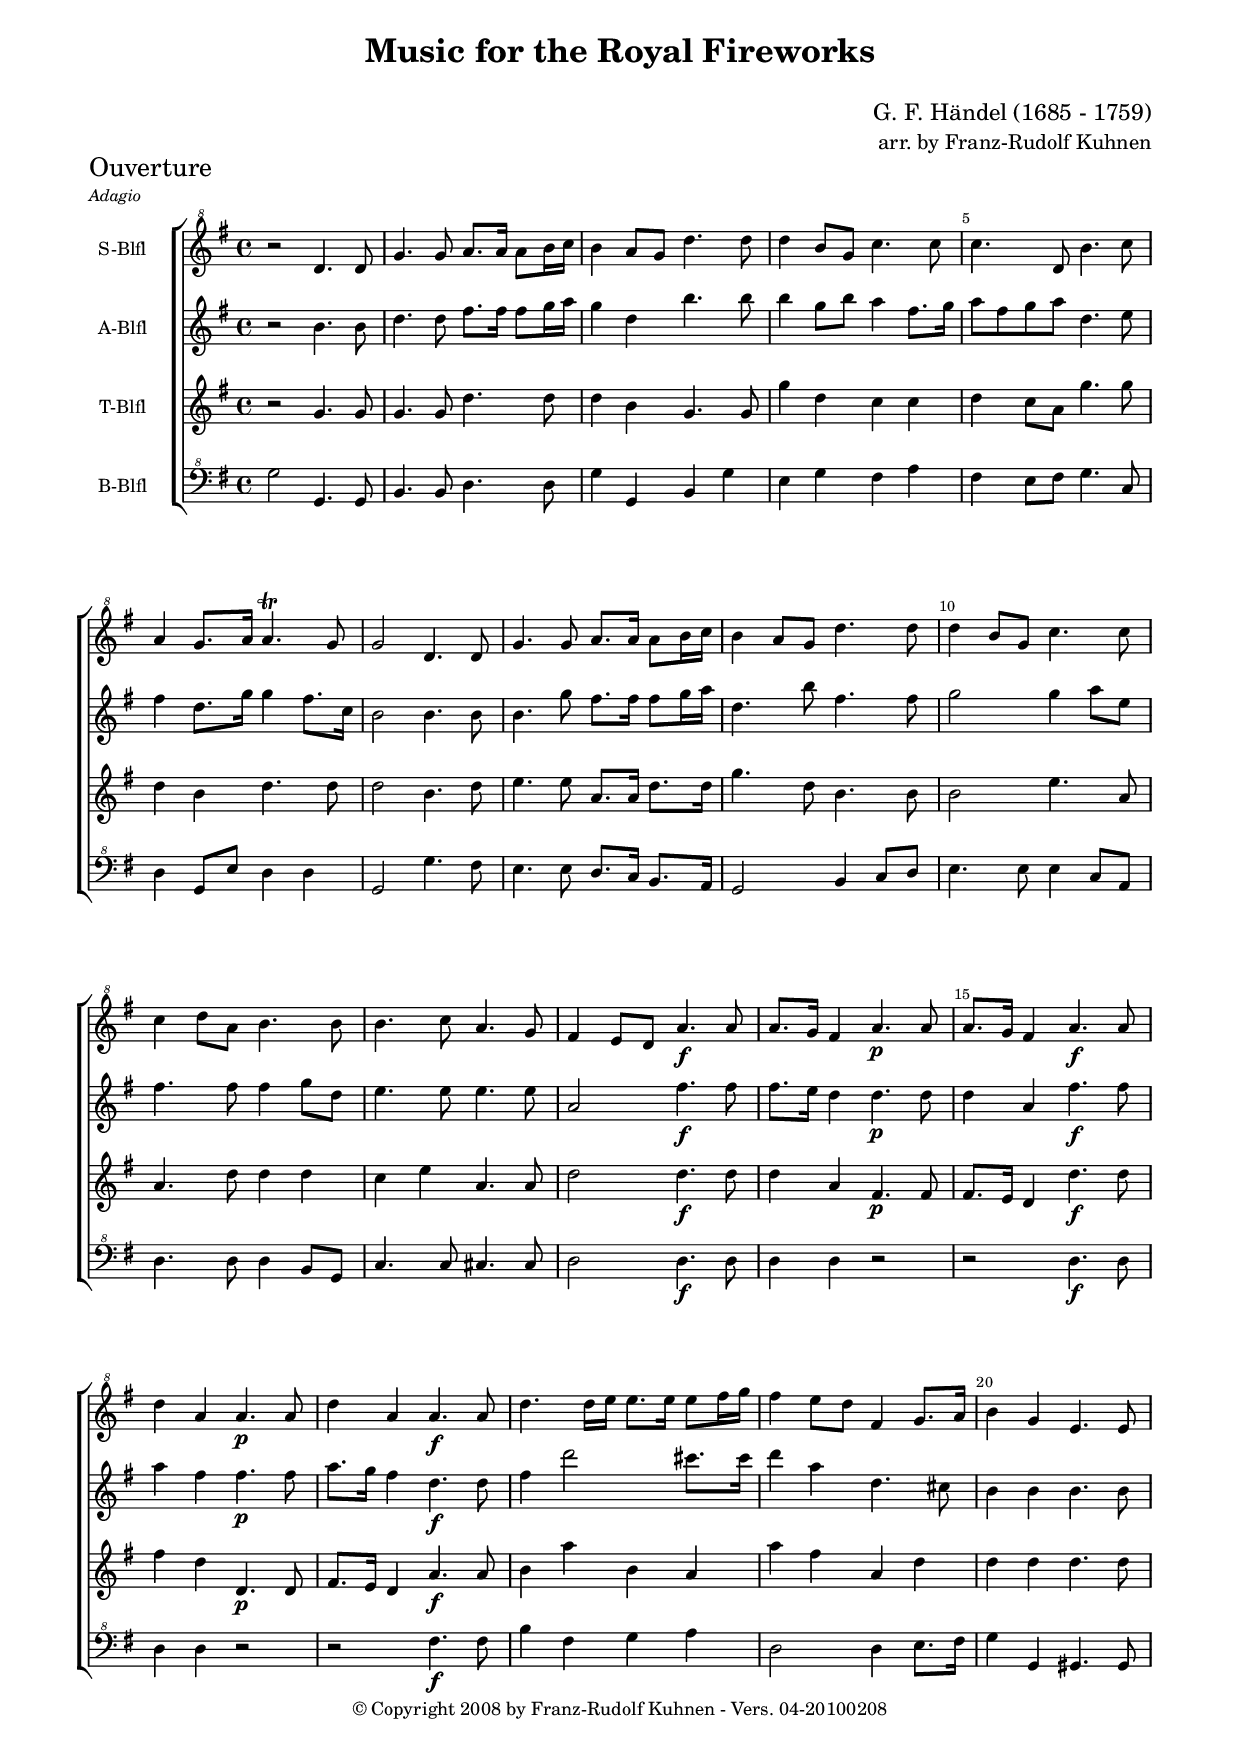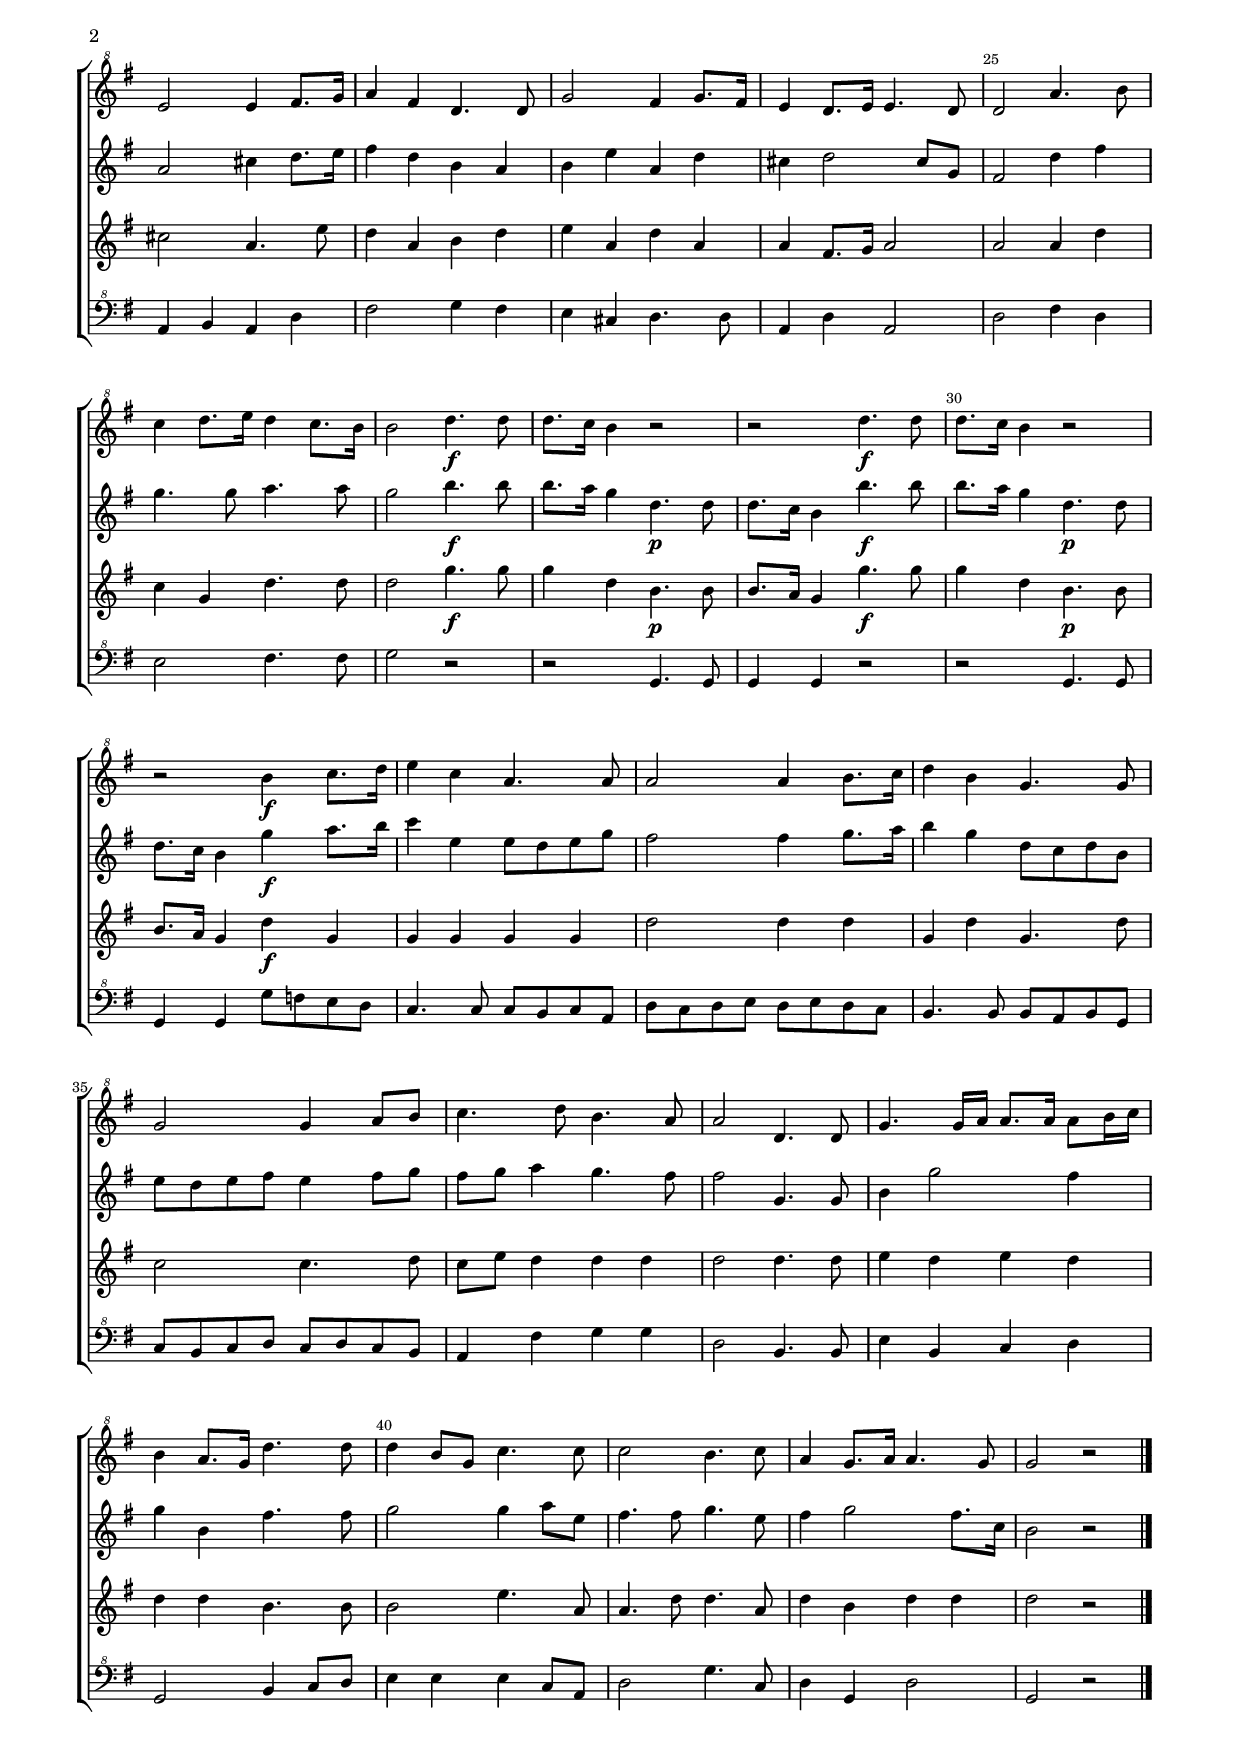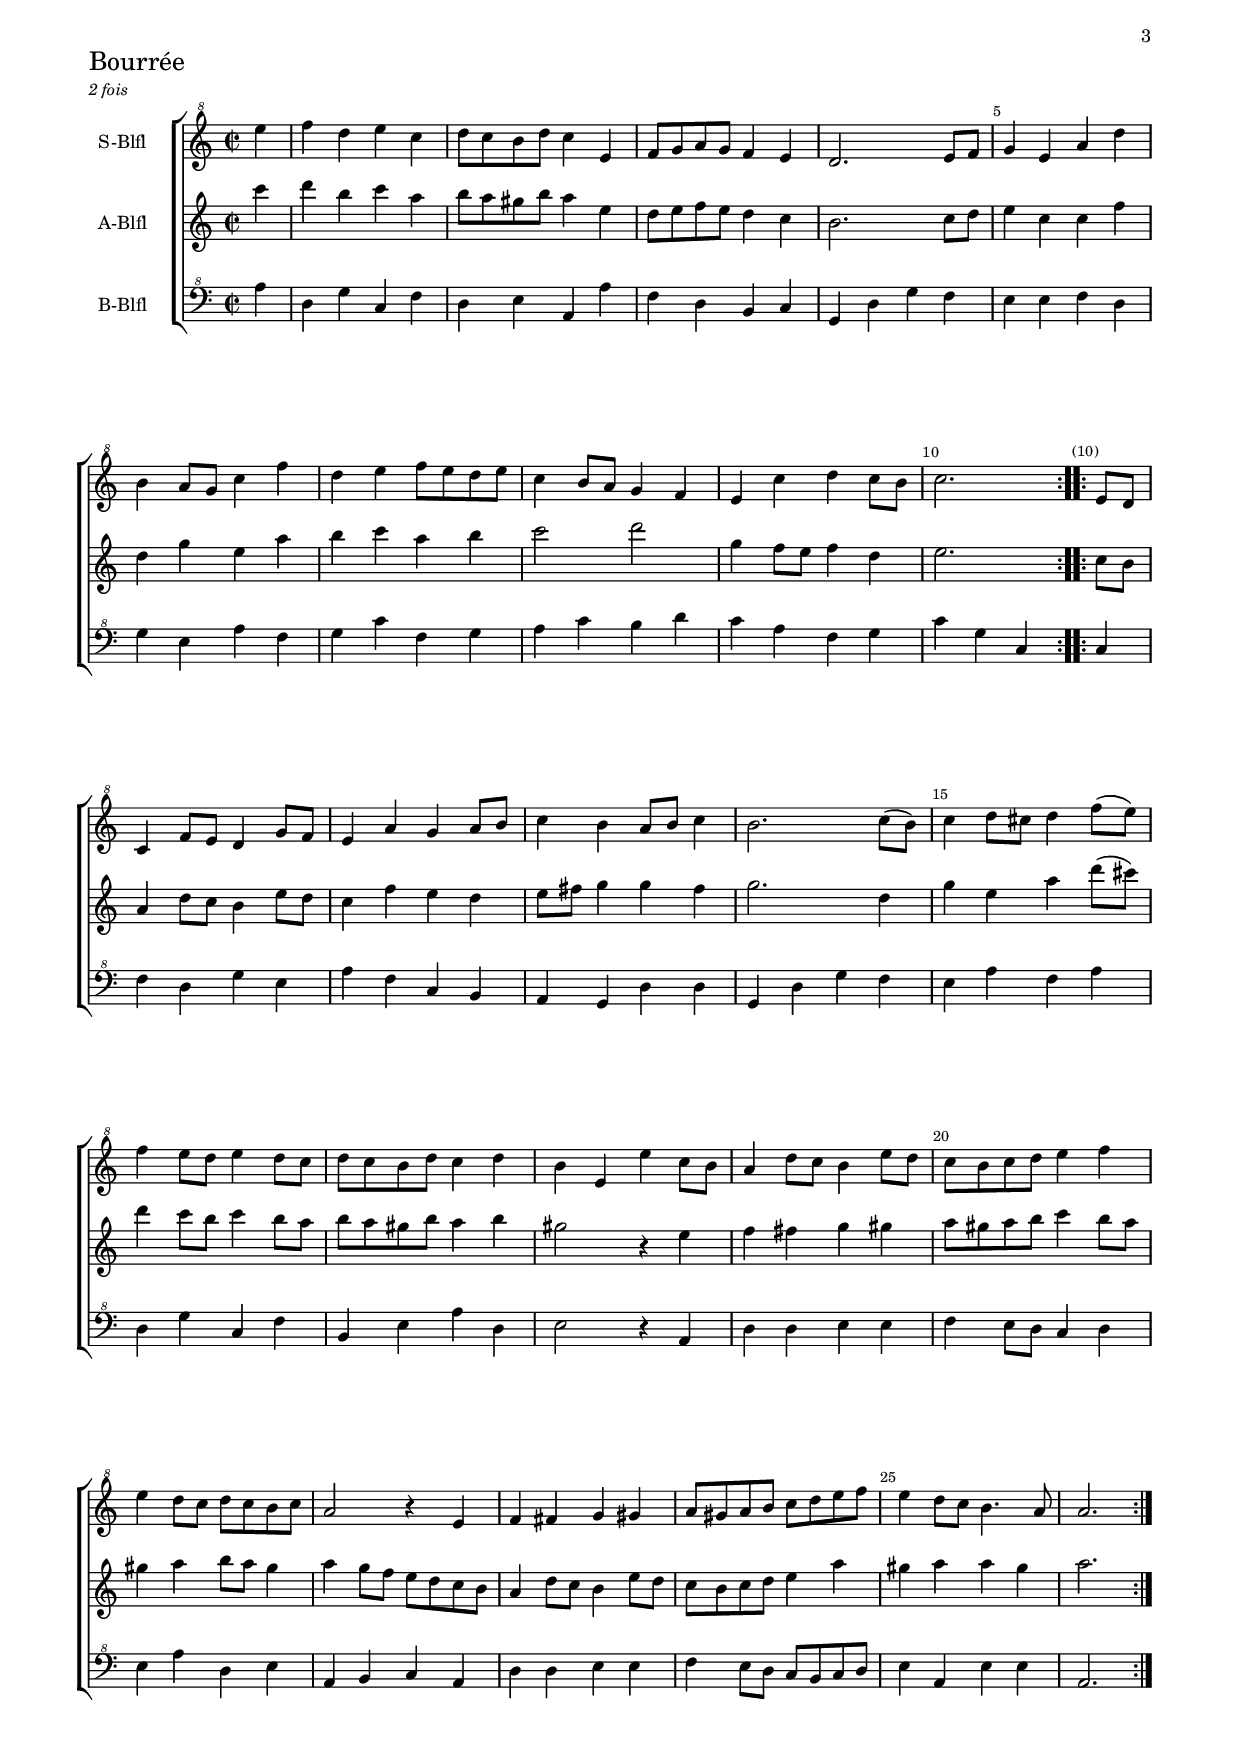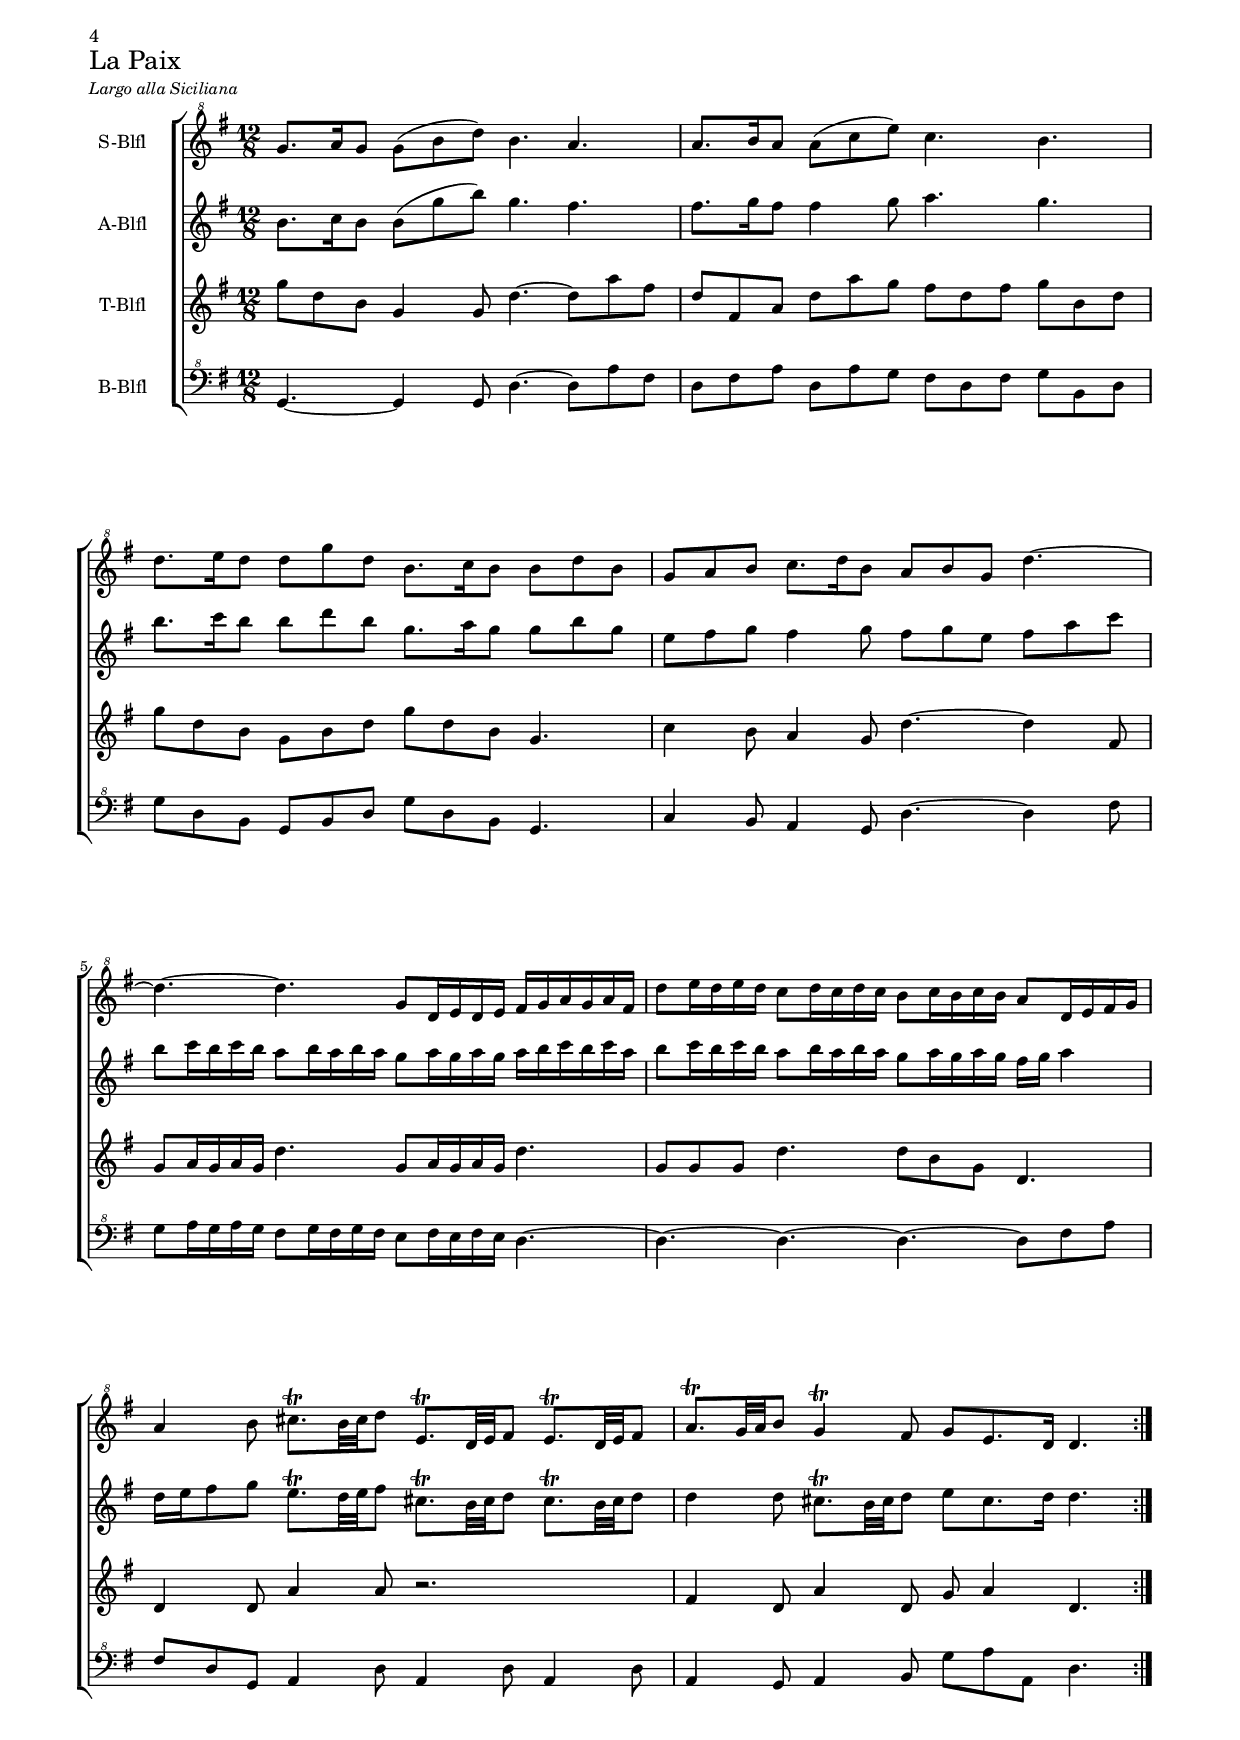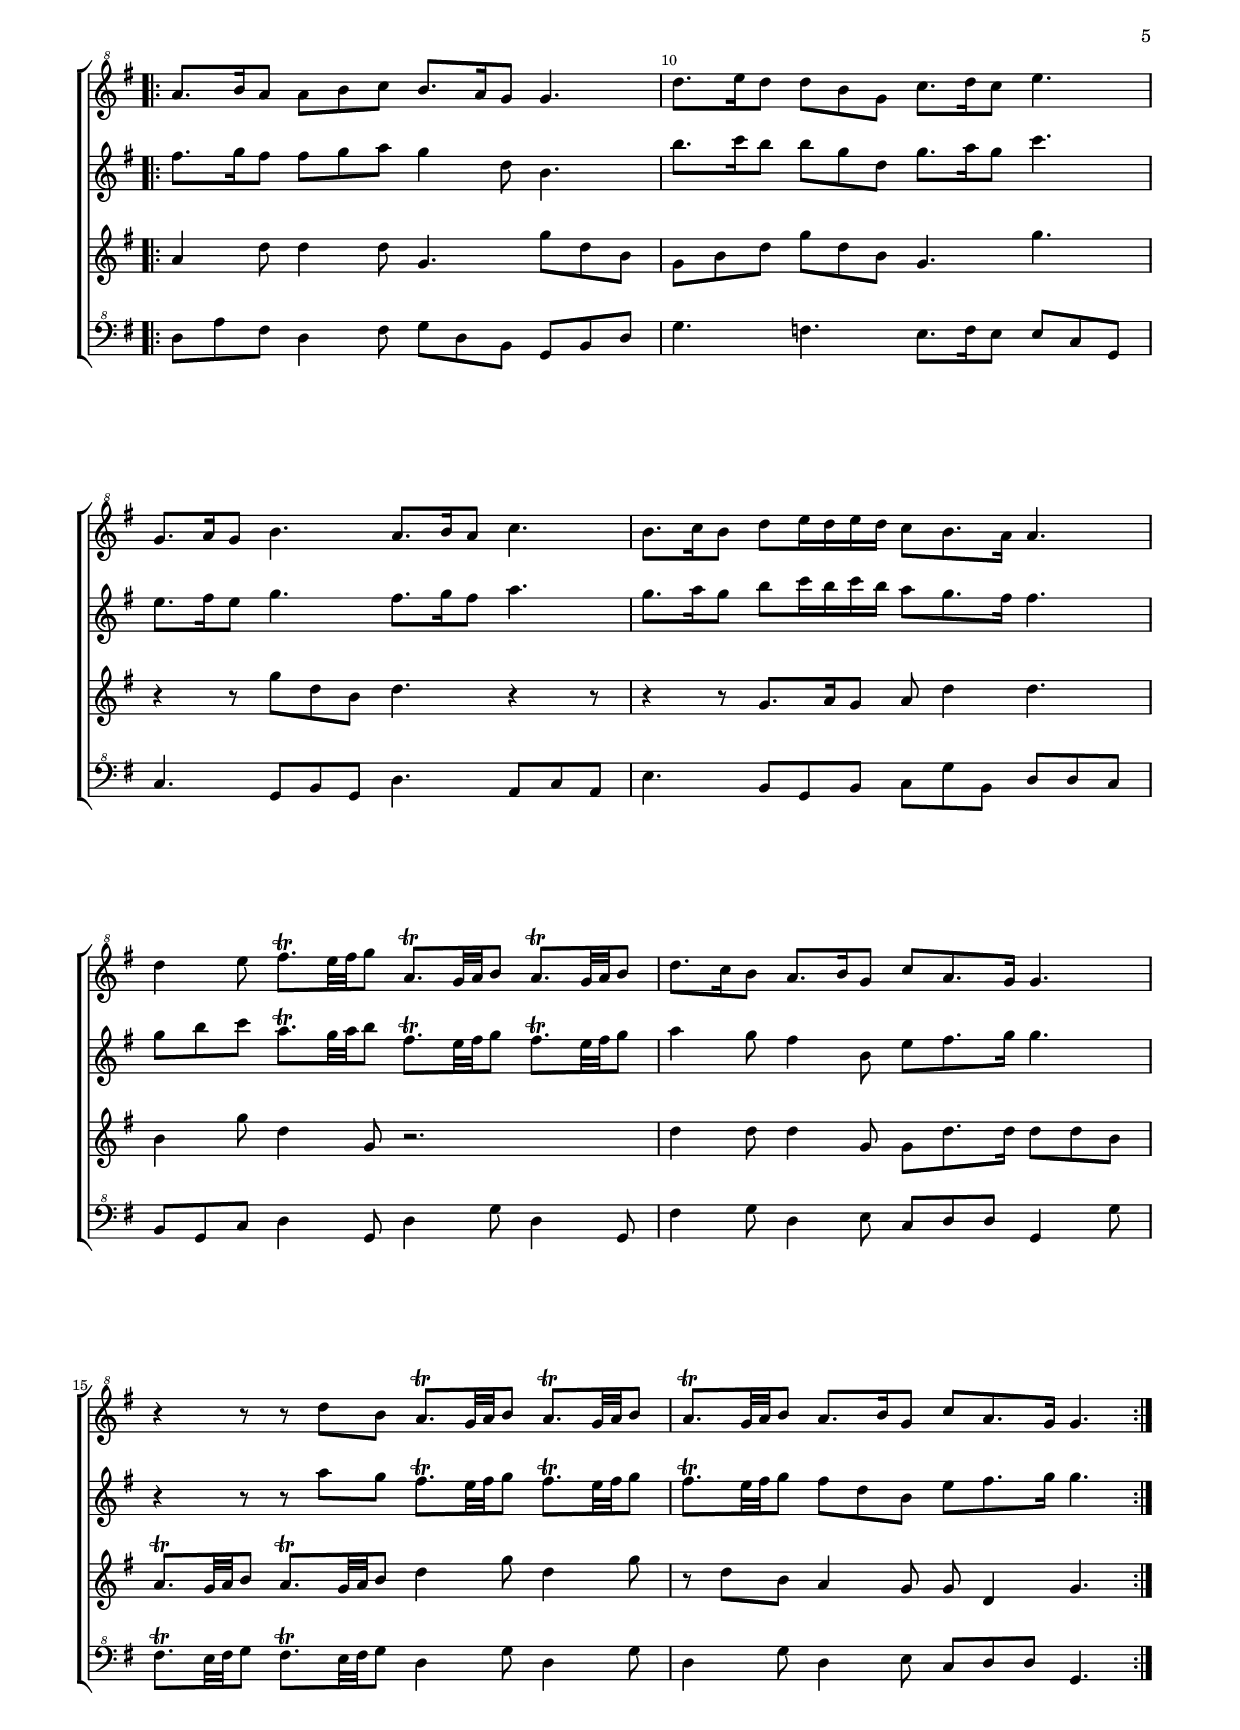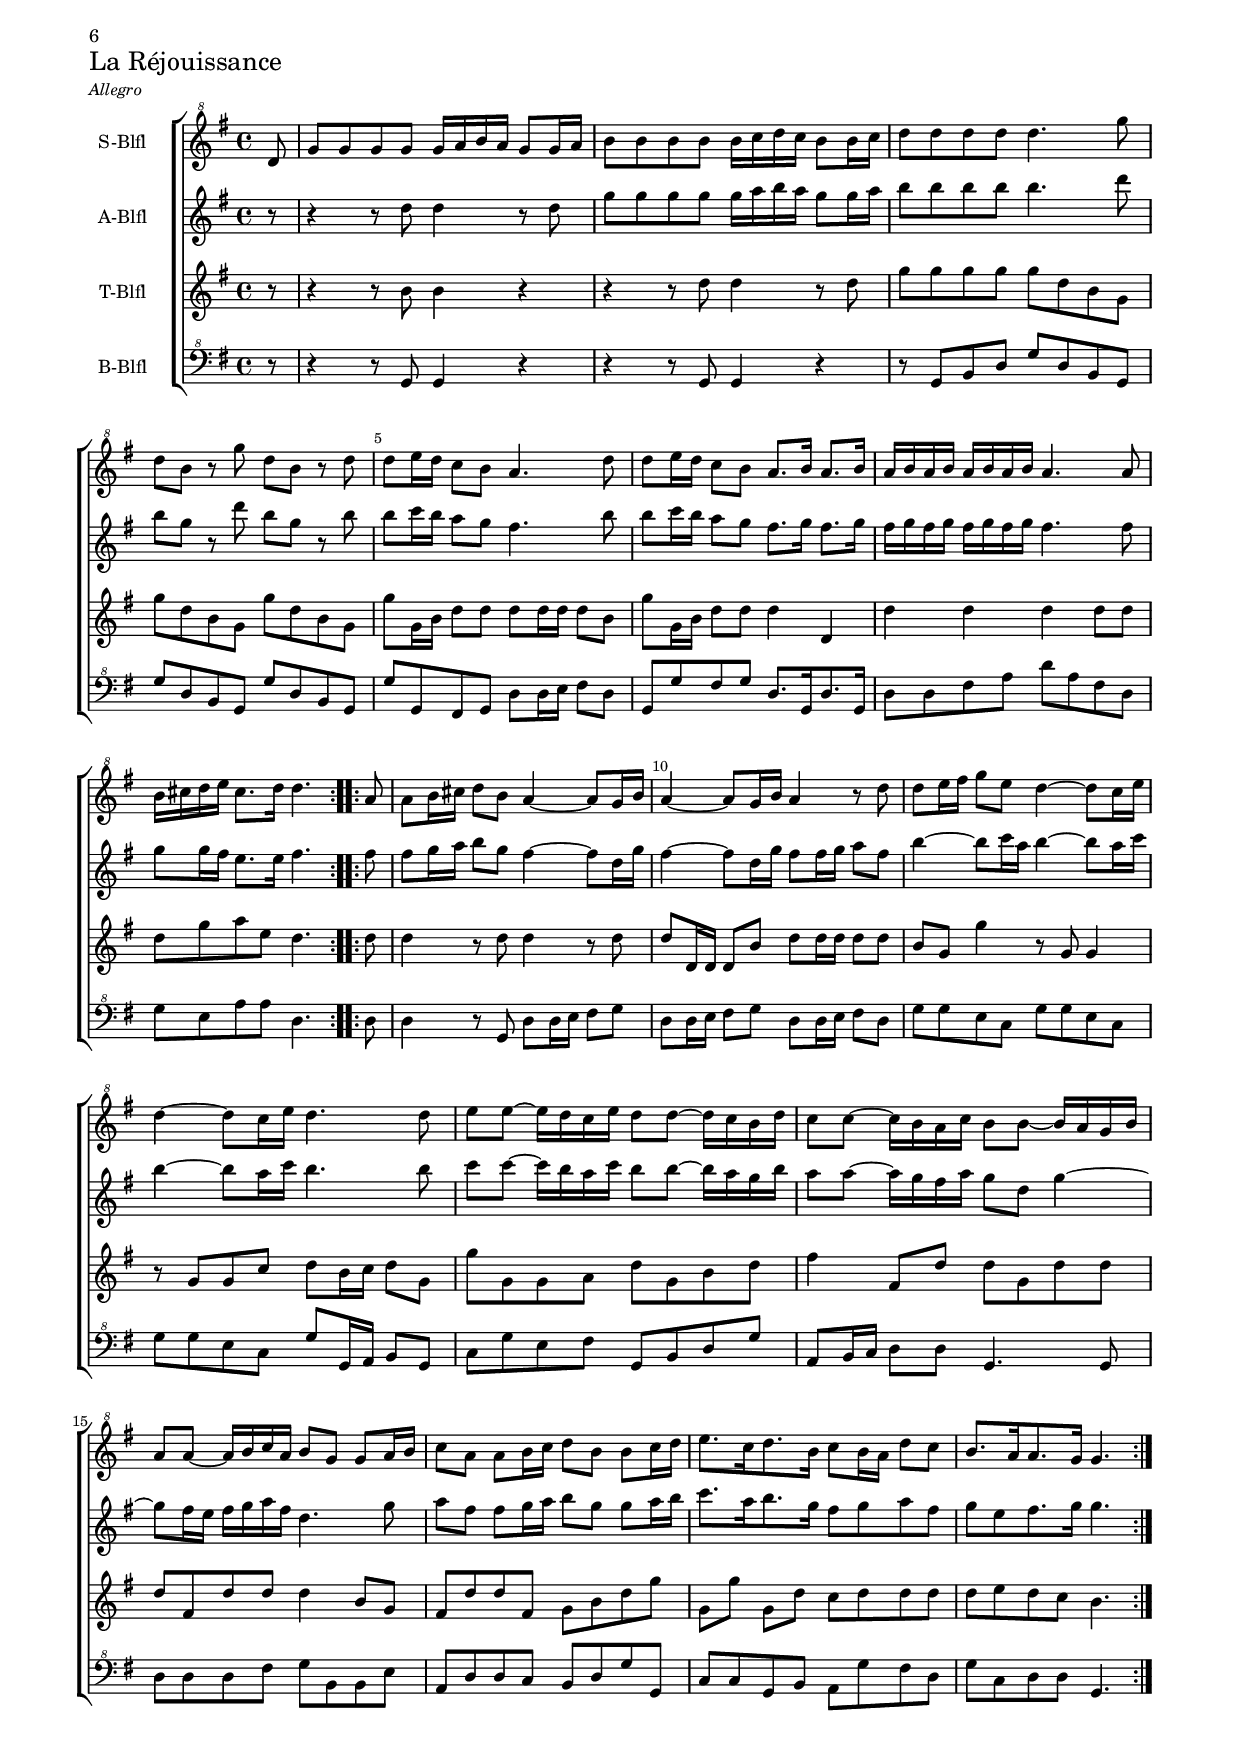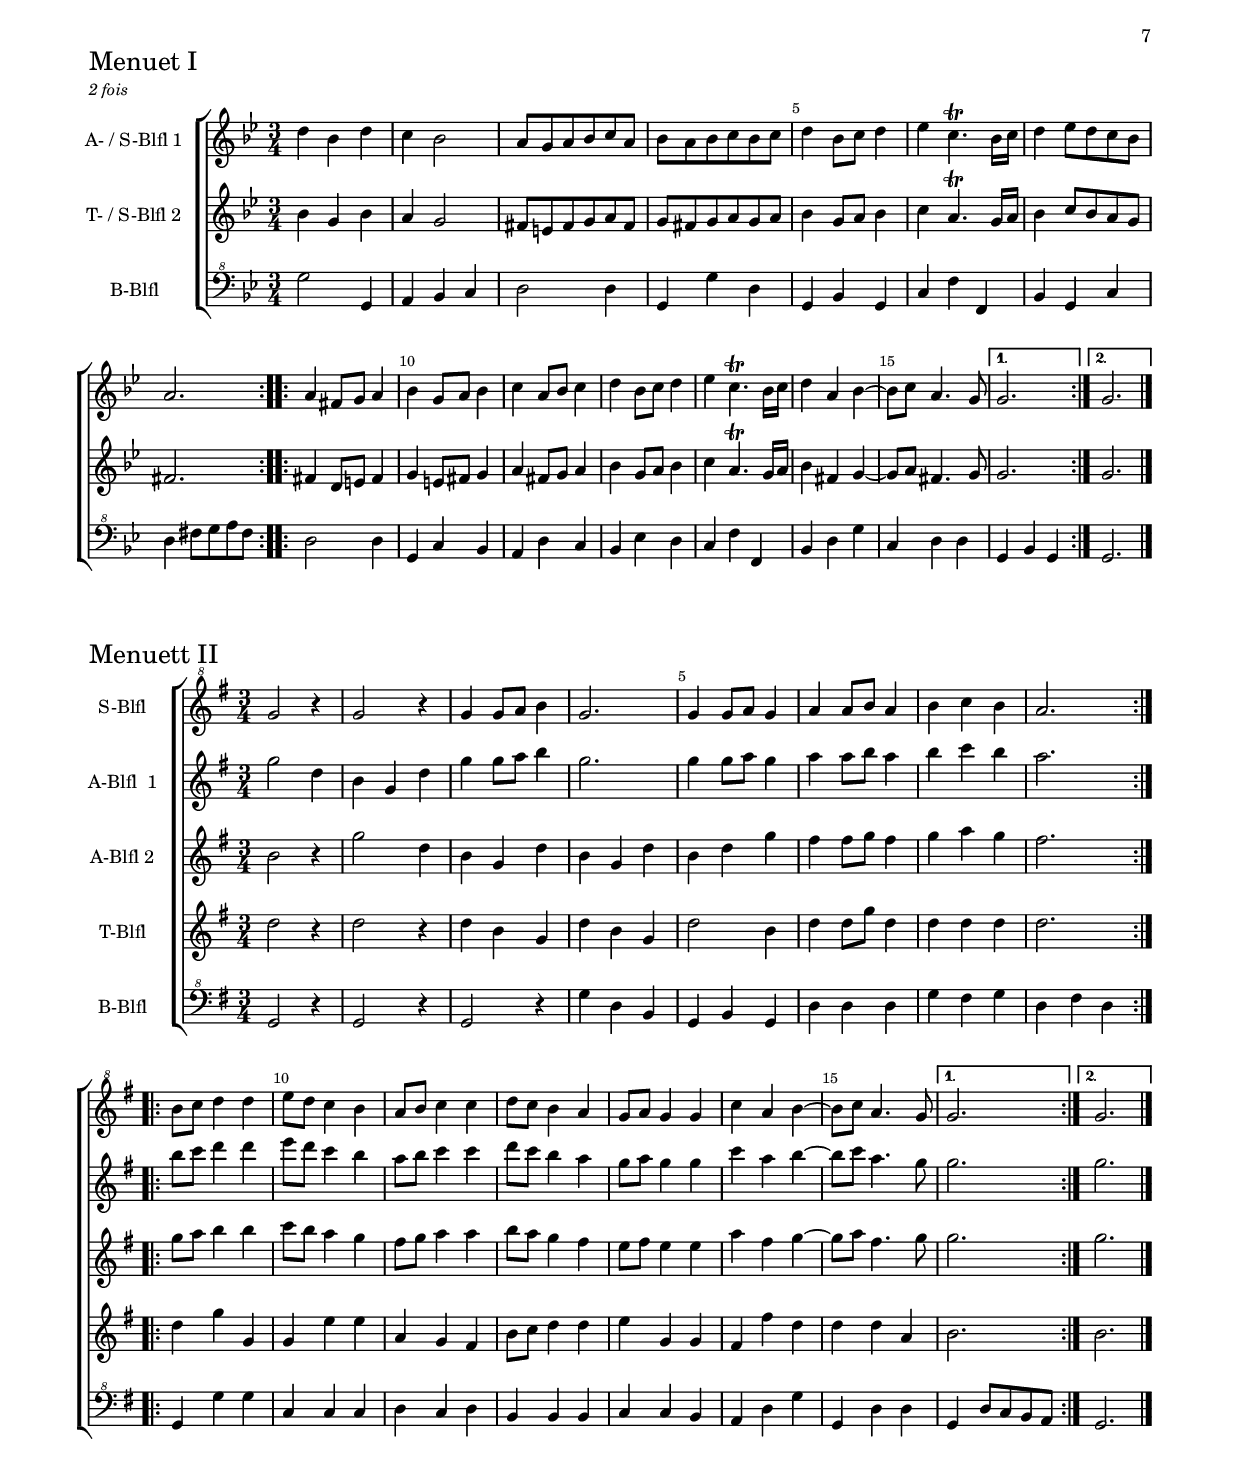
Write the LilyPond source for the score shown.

\version "2.12.3"
#(set-default-paper-size "a4")
#(ly:set-option 'point-and-click #f)

\include "deutsch.ly"
\paper {
  myStaffSize = #20

  #(define fonts
    (make-pango-font-tree "Times New Roman"
                          "Helvetica"
                          "Luxi Mono"
                           (/ myStaffSize 20)))
  line-width = 18\cm
}
#(set-global-staff-size 16)


\header  { 
  title =  \markup  
   {  
     \override #'(font-size . 5) "Music for the Royal Fireworks"}
  subtitle = \markup  \center-column \with-color #white { "A" }
  composer =  \markup  \center-column 
  {   
    \override #'(font-size . 2)
    "G. F. Händel (1685 - 1759)" }
    arranger = \markup  \center-column 
  {   
      \override #'(font-size . 1)
      "arr. by Franz-Rudolf Kuhnen"}
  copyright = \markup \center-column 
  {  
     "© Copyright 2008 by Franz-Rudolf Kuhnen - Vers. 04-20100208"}
}

\score {
   \transpose d g,
  

\new ChoirStaff
\relative c' << 
  \override Score.BarNumber  
    #'break-visibility = #end-of-line-invisible
    \set Score.barNumberVisibility = 
    #(every-nth-bar-number-visible 5)


   \new Staff \with {
     midiInstrument = "recorder"
   } {
     \set Staff.instrumentName = \markup { "S-Blfl" }
 \clef "G^8"
 \key d \major
 \time 4/4
 
 r2 a''4. a8 |
 d4. d8 e8. e16 e8 fis16 g |
 fis4 e8 d a'4. a8 |
 a4 fis8 d g4. g8 |
 
 %  5
 g4. a,8 fis'4. g8 |
 e4 d8. e16 e4.\trill d8 |
 d2 a4. a8 |
 d4. d8 e8. e16 e8 fis16 g |
 fis4 e8 d a'4. a8|
 
 %  10
 a4 fis8 d g4. g8 |
 g4 a8 e fis4. fis8 |
 fis4. g8 e4. d8 |
 cis4 h8 a e'4.\f e8 |
 e8. d16 cis4 e4.\p e8 |
 
 %  15
 e8. d16 cis4 e4. \f  e8 |
 a4 e e4.\p e8 |
 a4 e e4.\f e8 |
 a4. a16 h h8. h16 h8 cis16 d |
 cis4 h8 a cis,4 d8. e16 |
 
 %  20
 fis4 d h4. h8 |
 h2 h4 cis8. d16 |
 e4 cis a4. a8 |
 d2 cis4 d8. cis16 |
 h4 a8. h16 h4. a8 |
 
 %  25
 a2 e'4. fis8 |
 g4 a8. h16 a4 g8. fis16 |
 fis2 a4.\f a8 |
 a8. g16 fis4 r2 |
 r2 a4.\f a8 |
 
 %  30
 a8. g16 fis4 r2 |
 r2 fis4\f g8. a16 |
 h4 g e4. e8 |
 e2 e4 fis8. g16 |
 a4 fis d4. d8 |
 
 %  35
 d2 d4 e8 fis |
 g4. a8 fis4. e8 |
 e2 a,4. a8 |
 d4. d16 e e8. e16 e8 fis16 g |
 fis4 e8. d16 a'4. a8 |
 
 %  40
 a4 fis8 d g4. g8 |
 g2 fis4. g8 |
 e4 d8. e16 e4. d8 |
 d2 r2 | \bar "|."  \pageBreak
 }


\new Staff \with {
  midiInstrument = "recorder"
}  {
  \set Staff.instrumentName = \markup { "A-Blfl"  }
\time 4/4
\key d \major
\clef "G"

r2 fis,4. fis8 |
a4. a8  cis8. cis16 cis8 d16 e |
d4 a fis'4. fis8 |
fis4 d8 fis e4 cis8. d16 |

% 5
e8 cis d e a,4. h8 |
cis4 a8. d16 d4 cis8. g16|
fis2 fis4. fis8 |
fis4. d'8 cis8. cis16 cis8 d16 e |
a,4. fis'8 cis4. cis8|

% 10
d2 d4 e8 h |
cis4. cis8 cis4 d8 a |
h4. h8 h4. h8 |
e,2 cis'4.\f cis8 |
cis8. h16 a4 a4.\p a8 |

% 15
a4 e cis'4.\f cis8 |
e4 cis cis4. \p cis8 |
e8. d16 cis4 a4.\f a8 |
cis4 a'2 gis8. gis16 |
a4 e a,4. gis8 |

% 20
fis4 fis fis4. fis8 |
e2 gis4 a8. h16 |
cis4 a fis e |
fis h e, a |
gis a2 gis8 d |

% 25
cis2 a'4 cis |
d4. d8 e4. e8 |
d2 fis4.\f fis8 |
fis8. e16 d4 a4. \p a8 |
a8. g16 fis4 fis'4.\f fis8 |

% 30
fis8. e16 d4 a4. \p a8 |
a8. g16 fis4 d'\f e8. fis16 |
g4 h, h8 a h d |
cis2 cis4 d8. e16 |
fis4 d a8 g a fis  |

% 35
h a h cis h4 cis8 d |
cis d e4 d4. cis8 |
cis2 d,4. d8 |
fis4 d'2 cis4 |
d fis, cis'4. cis8 |

% 40
d2 d4 e8 h |
cis4. cis8 d4. h8 |
cis4 d2 cis8. g16 |
fis2 r2 | \bar "|."
}


\new Staff \with {
  midiInstrument = "recorder"
}  {
  \set Staff.instrumentName = 
  \markup {"T-Blfl" }
\time 4/4
\key d \major
\clef "G"

r2 d4. d8 |
d4. d8 a'4. a8 |
a4 fis d4. d8 |
d'4 a g g |

% 5
a g8 e d'4. d8 |
a4 fis a4. a8 |
a2 fis4. a8 |
h4. h8 e,8. e16 a8. a16 |
d4. a8 fis4. fis8 |

% 10
fis2 h4. e,8 |
e4. a8 a4 a |
g h e,4. e8 |
a2 a4.\f a8 |
a4 e cis4.\p cis8 |

% 15
cis8. h16 a4 a'4.\f a8 |
cis4 a a,4. \p a8 |
cis8. h16 a4 e'4.\f e8 |
fis4 e' fis, e |
e' cis e, a |
 
%  20
a a a4. a8 |
gis2 e4. h'8 |
a4 e fis a |
h e, a e |
e cis8. d16 e2 |

% 25
e2 e4 a |
g d a'4. a8 |
a2 d4.\f d8 |
d4 a fis4. \p fis8 |
fis8. e16 d4 d'4.\f d8 |

% 30
d4 a fis4. \p fis8 |
fis8. e16 d4 a'\f d, |
d d d d |
a'2 a4 a |
d, a' d,4. a'8 |

% 35
g2 g4. a8 |
g8 h a4 a a |
a2 a4. a8 |
h4 a h a |
a a fis4. fis8 |

% 40
fis2 h4. e,8 |
e4. a8 a4. e8 |
a4 fis a a |
a2 r2 | \bar "|."
}

\new Staff \with {
  midiInstrument = "recorder"
}  {
  \set Staff.instrumentName = 
  \markup { "B-Blfl" }
 \clef "bass^8"
\key d \major
\time 4/4

d,2 d,4. d8 |
fis4. fis8 a4. a8 |
d4 d, fis d'  |
h4 d cis e |

% 5
cis4  h8 cis d4. g,8 |
a4 d,8 h' a4 a |
d,2 d'4. cis8 |
h4. h8 a8. g16 fis8. e16 |
d2 fis4 g8 a |

% 10
h4. h8 h4 g8 e |
a4. a8 a4 fis8 d |
g4. g8 gis4. gis8 |
a2 a4.\f a8 |
a4 a r2 |

% 15
r2 a4.\f a8 |
a4 a r2 |
r2 cis4.\f cis8 |
fis4 cis d e |
a,2 a4 h8. cis16 |

% 20
d4 d, dis4. dis8 |
e4 fis e a |
cis2 d4 cis |
h gis a4. a8 |
e4 a e2 |

% 25
a2 cis4 a |
h2 cis4. cis8 |
d2 r2 |
r2 d,4. d8 |
d4 d r2 |

% 30
r2 d4. d8 |
d4 d d'8 c h a |
g4. g8 g fis g e |
a g a h a h a g |
fis4. fis8 fis e fis d |

% 35
g fis g a g a g fis |
e4 cis' d d |
a2 fis4. fis8 |
h4 fis g a |
d,2 fis4 g8 a |

% 40
h4 h h g8 e |
a2 d4. g,8 |
a4 d, a'2 |
d,2 r2 | \bar "|."

}
>>
\layout {
  indent = 1.6\cm
}

\midi {
  \context {
       \Score
       tempoWholesPerMinute = 
       #(ly:make-moment 72 4)
       }
}


\header
{ piece=   \markup \column { 
   
  \override #'(font-size . 3) "Ouverture" 
  \small \italic "Adagio"}}
  
}



\score {
  \transpose d a,
  

 \new ChoirStaff
 \relative c''' << 
  \override Score.BarNumber  
   #'break-visibility = #end-of-line-invisible
  \set Score.barNumberVisibility = 
    #(every-nth-bar-number-visible 5)


  \new Staff \with {
    midiInstrument = "recorder"
  } {
    \set Staff.instrumentName = \markup { "S-Blfl" }
      \clef "G^8"
      \key d \minor
      \time 2/2
      
      \repeat volta 2 {
      \partial 4*1 a'4
      b g a f |
      g8 f e g f4 a, |
      b8 c d c b4 a |
      g2. a8 b |
      
      %       5
      c4 a d g |
      e d8 c f4 b |
      g a b8 a g a |
      f4 e8 d c4 b |
      a f' g f8 e |
      
      %       10
      f2. }
      
      \repeat volta 2 {
      a,8 g |
      f4 b8 a g4 c8 b |
      a4 d c d8 e |
      f4 e d8 e f4 |
      e2. f8( e) |
      
      %       15
      f4 g8 fis g4 b8( a) |
      b4 a8 g a4 g8 f |
      g f e g f4 g |
      e a, a' f8 e |
      d4 g8 f e4 a8 g |
      
      %       20
      f e f g a4 b |
      a4 g8 f g f e f |
      d2 r4 a |
      b h c cis |
      d8 cis d e f g a b |
      
      %       25
      a4 g8 f e4. d8 |
      d2.  }  \pageBreak
       
    }


    \new Staff \with {
      midiInstrument = "recorder"
    }  {
      \set Staff.instrumentName = \markup { "A-Blfl"  }
      \time 2/2
      \key d \minor
      \clef "G"
              
      \repeat volta 2 {
      \partial 4*1 f4 |
      g e f d |
      e8 d cis e d4 a |
      g8 a b a g4 f |
      e2. f8 g |
                      
      %     5
      a4 f f b |
      g c a d |
      e f d e |
      f2 g |
      c,4 b8 a b4 g |
      
      %       10
      a2.  }
      
      \repeat volta 2 {
        f8 e |
        d4 g8 f e4 a8 g |
        f4 b a g |
        a8 h c4 c h  |
        c2. g4 |
        
        %         15
        c4 a d g8( fis) | 
        g4 f8 e f4 e8 d |
        e8 d cis e d4 e |
        cis2 r4 a |
        b h c cis |
        
        %         20
        d8 cis d e f4 e8 d |
        cis4 d e8 d cis4 |
        d4 c8 b a g f e |
        d4 g8 f e4 a8 g |
        f e f g a4 d |
        
        %         25
        cis4 d d cis |
        d2.  }
      }


    \new Staff \with {
     midiInstrument = "recorder"
    }  {
      \set Staff.instrumentName = 
       \markup { "B-Blfl" }
      \time 2/2
      \key d \minor
      \clef "bass^8"
      
      \repeat volta 2 {
      \partial 4*1 d,4 |
      g, c f, b |
      g a d, d' |
      b g e f |
      c g' c b |
                       
      %      5
      a a b g |
      c a d b |
      c f b, c |
      d f e g |
      f d b c |
      
      %      10
      f c f,  }
      
      \repeat volta 2 {
      f |
      b g c a |
      d b f e |
      d c g' g |
      c, g' c b |
              
      %         15
      a d b d |
      g, c f, b |
      e, a d g, |
      a2 r4 d, |
      g4 g a a |
      
      %       20
      b a8 g f4 g |
      a d g, a |
      d, e f d |
      g g a a |
      b a8 g f e f g |
      
      %       25
      a4 d, a' a |
      d,2. }
    }
    

   >>
               
   \layout {
    indent = 1.6\cm
   }

   \midi {
    \context {
     \Score tempoWholesPerMinute = 
      #(ly:make-moment 144 4)
    }
   }

   \header
    { piece=   \markup \column { 
       
      \override #'(font-size . 3) "Bourrée" 
      \small \italic "2 fois"}
    }
  
}
          



\score {
   \transpose d g,
  

  \new ChoirStaff
  \relative c''' << 
    \override Score.BarNumber  
    #'break-visibility = #end-of-line-invisible
    \set Score.barNumberVisibility = 
    #(every-nth-bar-number-visible 5)


    \new Staff \with {
      midiInstrument = "recorder"
    } {
      \set Staff.instrumentName = \markup { "S-Blfl" }
        \clef "G^8"
        \key d \major
        \time 12/8
        
        \repeat volta 2 {
        d8. e16 d8 d8( fis a) fis4. e |
        e8. fis16 e8 e8( g h) g4. fis |
        a8. h16 a8 a d a fis8. g16 fis8 fis a fis |
        d e fis g8. a16 fis8 e fis d a'4. ~ |
                  
        %         5
        a4. ~ a4. d,8 a16 h a h cis d e d e cis |
        a'8 h16 a h a g8 a16 g a g fis8 g16 fis g fis e8 a,16 h cis d |
        e4 fis8 gis8.\trill fis32 gis a8 h,8.\trill a32 h cis8 h8.\trill a32 h cis8 |
        e8.\trill d32 e fis8 d4\trill cis8 d h8. a16 a4. | }  
        
        \repeat volta 2 {
        e'8. fis16 e8 e fis g fis8. e16 d8 d4. |
          
        %         10
        a'8. h16 a8 a fis d g8. a16 g8 h4. |
        d,8. e16 d8 fis4. e8. fis16 e8 g4. |
        fis8. g16 fis8 a h16 a h a g8 fis8. e16 e4. |
        a4 h8 cis8.\trill h32 cis d8 e,8.\trill d32 e fis8 e8.\trill d32 e fis8 |
        a8. g16 fis8 e8. fis16 d8 g e8. d16 d4. |
        
        %         15
        r4 r8 r a' fis e8.\trill d32 e fis8 e8.\trill d32 e fis8 |
        e8.\trill d32 e fis8  e8. fis16 d8 g e8. d16 d4.  } \pageBreak
      }


      \new Staff \with {
        midiInstrument = "recorder"
      }  {
        \set Staff.instrumentName = \markup { "A-Blfl"  }
        \time 12/8
        \key d \major
        \clef "G"
          
        \repeat volta 2 {
        fis,8. g16 fis8 fis( d' fis) d4. cis |
        cis8. d16 cis8 cis4 d8 e4. d |
        fis8. g16 fis8 fis8 a fis d8. e16 d8 d fis d |
        h cis d cis4 d8 cis d h cis e g |
                  
        %         5
        fis8 g16 fis g fis e8 fis16 e fis e d8 e16 d e d e fis g fis g e |
        fis8 g16 fis g fis e8 fis16 e fis e d8 e16 d e d cis d e4 |
        a,16 h cis8 d h8.\trill  a32 h cis8 gis8.\trill fis32 gis a8 gis8.\trill fis32 gis a8 |
        a4 a8  gis8.\trill fis32 gis a8 h gis8. a16 a4. |   }
        
        \repeat volta 2 {
        cis8. d16 cis8 cis d e d4 a8 fis4. |
          
        %         10          
        fis'8. g16 fis8 fis d a d8. e16 d8 g4. |
        h,8. cis16 h8 d4. cis8. d16 cis8 e4. |
        d8. e16 d8 fis8 g16 fis g fis e8 d8. cis16 cis4. |
        d8 fis g e8.\trill  d32 e fis8 cis8.\trill h32 cis d8 cis8.\trill h32 cis d8 |
        e4 d8 cis4 fis,8 h cis8. d16 d4. |
        
        %         15
        r4 r8 r e d cis8.\trill h32 cis d8 cis8.\trill h32 cis d8 |
        cis8.\trill h32 cis d8 cis a fis h cis8. d16 d4. |   }         
        }


        \new Staff \with {
          midiInstrument = "recorder"
        }  {
          \set Staff.instrumentName = 
          \markup {"T-Blfl" }
            \time 12/8
            \key d \major
            \clef "G"
            
            \repeat volta 2 {
            d8 a fis d4 d8 a'4. ~ a8 e' cis |
            a cis, e a e' d cis a cis d fis, a | 
            d a fis d fis a d a fis d4. |
            g4 fis8 e4 d8 a'4. ~ a4 cis,8 | 
            
            %             5
            d8 e16 d e d a'4. d,8 e16 d e d a'4.|
            d,8 d d a'4. a8 fis d a4. |
            a4 a8 e'4 e8 r2. |
            cis4 a8 e'4 a,8 d e4 a,4. |  }
            
            \repeat volta 2 {
            e'4 a8 a4 a8 d,4. d'8 a fis |
                          
            %             10
            d8 fis a d a fis d4. d' |
            r4 r8 d a fis a4. r4 r8 |
            r4 r8 d,8. e16 d8 e a4 a4.  |
            fis4 d'8 a4 d,8 r2. |
            a'4 a8 a4 d,8 d a'8. a16 a8 a fis |
            
            %             15
            e8.\trill d32 e fis8 e8.\trill d32 e fis8 a4 d8 a4 d8 |
            r8 a fis e4  d8 d a4 d4. |   }
          }

          \new Staff \with {
            midiInstrument = "recorder"
          }  {
            \set Staff.instrumentName = 
            \markup { "B-Blfl" }
              \clef "bass^8"
              \key d \major
              \time 12/8
              
              \repeat volta 2 {
              d,4. ~ d4 d8 a'4. ~ a8 e' cis |
              a cis e a, e' d cis a cis d fis, a |
              d a fis d fis a d a fis d4. |
              g4 fis 8 e4 d8 a'4. ~ a4 cis8 |
                                                        
              %   5
              d8 e16 d e d cis8 d16 cis d cis h8 cis16 h cis h a4. ~ |
              a4. ~ a4. ~ a4. ~ a8 cis e |
              cis a d, e4 a8 e4 a8 e4 a8 |
              e4 d8 e4 fis8 d' e e, a4. | }
              
              \repeat volta 2 {
              a8 e' cis a4 cis8 d a fis d fis a |
                              
              %   10
              d4. c h8. c16 h8 h g d |
              g4. d8 fis d a'4. e8 g e |
              h'4. fis8 d fis g d' fis, a a g |
              fis d g a4 d,8 a'4 d8 a4  d,8 |
              cis'4 d8 a4 h8 g a a d,4 d'8 |
                                                        
              %   15
              cis8.\trill h32 cis d8 cis8.\trill h32 cis d8 a4 d8 a4 d8 |
              a4 d8 a4 h8 g a a d,4. |  }
            }
          >>
          \layout {
            indent = 1.6\cm
          }

          \midi {
            \context {
              \Score
              tempoWholesPerMinute = 
              #(ly:make-moment 120 8)
            }
          }


          \header
          { piece=   \markup \column { 
             
            \override #'(font-size . 3) "La Paix" 
            \small \italic "Largo alla Siciliana"}}
  
          }
          

        

\score {
  \transpose d g,

  \new ChoirStaff
  \relative c''' << 
    \override Score.BarNumber  
    #'break-visibility = #end-of-line-invisible
    \set Score.barNumberVisibility = 
    #(every-nth-bar-number-visible 5)


    \new Staff \with {
      midiInstrument = "recorder"
    } {
      \set Staff.instrumentName = \markup { "S-Blfl" }

        \clef "G^8"
        \key d \major
        \time 4/4
     
        \repeat volta 2 {
        \partial 8*1 a8 |
        d d d d d16 e fis e d8 d16 e |
        fis8 fis fis fis fis16 g a g fis8 fis16 g |
        a8 a a a a4. d8 |
        a fis r d' a fis r a |
              
        %          5
        a h16 a g8 fis e4. a8 |
        a h16 a g8 fis e8. fis16 e8. fis16 |
        e fis e fis e fis e fis e4. e8 |
        fis16 gis a h gis8. a16 a4. }
    
     
        \repeat volta 2 {
        e8 |
        e fis16 gis a8 fis e4 ~ e8 d16 fis |
              
        %          10
        e4 ~  e8 d16 fis e4 r8 a |
        a h16 cis d8 h a4 ~ a8 g16 h |
        a4 ~  a8 g16 h a4. a8 |
        h8 h ~ h16 a g h a8 a ~ a16 g fis a |
        g8 g ~ g16 fis e g fis8 fis ~ fis16 e d fis |
 
        %      15
        e8 e~ e16 fis g e fis8[ d] d e16 fis |
        g8[ e] e fis16 g a8[ fis] fis g16 a |
        h8.[ g16 a8. fis16] g8[ fis16 e] a8[ g] |
        fis8.[ e16 e8. d16] d4. } \pageBreak
        }

  
        \new Staff \with {
         midiInstrument = "recorder"
        }  {
        \set Staff.instrumentName = \markup { "A-Blfl"  }
        \time 4/4
        \key d \major
        \clef "G"
     
        \repeat volta 2 {
        \partial 8*1 r8 |
        r4 r8 a8 a4 r8 a |
        d d d d d16 e fis e d8 d16 e |
        fis8 fis fis fis fis4. a8 |
        fis d r a' fis d r fis |
             
        %  5
        fis g16 fis e8 d cis4. fis8 |
        fis g16 fis e8 d cis8. d16 cis8. d16 |
        cis d cis d cis d cis d cis4. cis8 |
        d d16 cis h8. h16 cis4. } 
           
        \repeat volta 2 {
        cis8 |
        cis d16 e fis8 d cis4 ~ cis8 a16 d |
     
        %      10
        cis4 ~ cis8 a16 d cis8 cis16 d e8 cis |
        fis4 ~ fis8 g16 e fis4 ~ fis8 e16 g |
        fis4 ~ fis8 e16 g fis4. fis8 |
        g8 g ~  g16 fis e g fis8 fis ~ fis16 e d fis |
        e8 e ~ e16 d cis e d8 a d4 ~ |
     
        %      15
        d8 cis16 h cis d e cis a4. d8 |
        e[ cis] cis d16 e fis8[ d] d e16 fis |
        g8.[ e16 fis8. d16] cis8[ d e cis] |
        d8[ h cis8. d16] d4. }
        }


        \new Staff \with {
         midiInstrument = "recorder"
        }  {
         \set Staff.instrumentName = 
          \markup { "T-Blfl" }
         \time 4/4
         \key d \major
         \clef "G"
     
         \repeat volta 2 {
         \partial 8*1 r8 
         r4 r8 fis, fis4 r |
         r r8 a8 a4 r8 a |
         d8 d d d d a fis d |
         d' a fis d d' a fis d |
                             
         %      5
         d' d,16 fis a8 a a a16 a a8 fis |
         d'8 d,16 fis a8 a a4 a, |
         a' a a a8 a |
         a8 d e h a4. }
            
         \repeat volta 2 {
         a8 |
         a4 r8 a a4 r8 a |
            
         %      10
         a8 a,16 a a8 fis' a a16 a a8 a |
         fis d d'4 r8 d,8 d4 |
         r8 d d g a fis16 g a8 d, |
         d' d, d e a d, fis a |
         cis4 cis,8 a' a d, a' a |
    
         %      15
         a cis, a' a a4 fis8 d |
         cis a' a cis, d fis a d |
         d,[ d'] d,[ a'] g a a a |
         a h a g fis4.  }
        }

         \new Staff \with {
          midiInstrument = "recorder"
         }  {
          \set Staff.instrumentName = 
           \markup { "B-Blfl" }
          \clef "bass^8"              
          \key d \major
          \time 4/4

          \repeat volta 2 {
          \partial 8*1 r8 |
          r4 r8 d,8 d4 r |
          r4 r8 d d4 r |
          r8 d fis a d a fis d |
          d' a fis d d' a fis d |
          d' d, cis d a' a16 h cis8 a |
     
          %      5
          d, d' cis d a8.[ d,16 a'8. d,16] |
          a'8 a cis e a e cis a |
          d h e e a,4. }
                          
          \repeat volta 2 {
          a8 |
          a4 r8 d, a' a16 h cis8 d |
                                     
          %      10
          a a16 h cis8 d a a16 h cis8 a |
          d d h g d' d h g |
          d' d h g d' d,16 e fis8 d |
          g d' h cis d,   fis a d |
          e, fis16 g a8 a d,4. d8 |
     
          %      15
          a' a a cis d fis, fis h |
          e, a a g fis a d d, |
          g g d fis e d' cis a |
          d g, a a d,4.   }
         }
       >>
       \layout {
         indent = 1.6\cm
       }

       \midi {
        \context {
          \Score tempoWholesPerMinute = 
           #(ly:make-moment 76 4)
         }
       }

       \header
        { piece=   \markup \column { 
           
          \override #'(font-size . 3) "La Réjouissance" 
          \small \italic "Allegro"}}
        }         
          
        

\score {
 \transpose d g,

 \new ChoirStaff
  \relative c''' << 
  \override Score.BarNumber  
   #'break-visibility = #end-of-line-invisible
  \set Score.barNumberVisibility = 
   #(every-nth-bar-number-visible 5)


  \new Staff \with {
    midiInstrument = "recorder"
  } {
    \set Staff.instrumentName = \markup { "A- / S-Blfl 1" }

     \clef "G"
      \key d \minor
     \time 3/4
     
     \repeat volta 2 {
     a4 f a |
     g f2 |
     e8 d e f g e |
     f e f g f g |
     a4 f8 g a4 
     b g4. \trill f16 g |
     a4 b8 a g f |
     e2. |  }
     
     \repeat volta 2 {
     e4 cis8 d e4 |
     f4 d8 e f4 |
     g4 e8 f g4 |
     a4 f8 g a4 |
     b g4.\trill f16 g |
     a4 e f ~ |
     f8 g e4. d8 | }
     \alternative {{d2. |}{d2.}}   \bar "|."

  }

  \new Staff \with {
    midiInstrument = "recorder"
  }  {
    \set Staff.instrumentName = \markup { "T- / S-Blfl 2"  }
     \time 3/4
      \key d \minor
     \clef "G"
     
     \repeat volta 2 {
     f4 d f |
     e d2 |
     cis8 h cis d e cis |
     d cis d e d e |
     f4 d8 e f4 |
     g e4. \trill d16 e |
     f4 g8 f e d |
     cis2. | }
     
     \repeat volta 2 {
     cis4 a8 h cis4 |
     d4 h8 cis d4 |
     e4 cis8 d e4 |
     f4 d8 e f4 |
     g e4.\trill d16 e |
     f4 cis d ~ |
     d8 e cis4. d8 |}
     \alternative {{d2. |}{d2.}}  \bar "|." 

 
  }


  \new Staff \with {
   midiInstrument = "recorder"
  }  {
    \set Staff.instrumentName = 
    \markup { "B-Blfl" }
     \clef "bass^8"              
      \key d \minor
     \time 3/4
     
     \repeat volta 2 {
     d2  d,4 |
     e f g |
     a2 a4 |
     d, d' a |
     d, f d |
     g c c, |
     f d g |
     a cis8 d e cis | }
     
     \repeat volta 2 {
     a2 a4 |
     d, g f |
     e a g |
     f b a |
     g c c, |
     f a d |
     g, a a | }
     \alternative {{d, f d |}{d2.}} \bar "|."
  }
  >>

  \layout {
   indent = 2.0\cm
  }

  \midi {
   \context {
    \Score
     tempoWholesPerMinute = 
     #(ly:make-moment 120 4)
   }
  }

  \header
  { piece=   \markup \column { 
      
     \override #'(font-size . 3) "Menuet I" 
     \small \italic "2 fois"}}
  }

        

\score {
  \transpose d g,

 \new ChoirStaff
  \relative c''' << 
  \override Score.BarNumber  
   #'break-visibility = #end-of-line-invisible
  \set Score.barNumberVisibility = 
   #(every-nth-bar-number-visible 5)
  \new Staff \with {
    midiInstrument = "recorder"
  } {
    \set Staff.instrumentName = \markup { "S-Blfl" }

     \clef "G^8"
     \key d \major
     \time 3/4
     
     \repeat volta 2 {
     d2 r4 |
     d2 r4 |
     d d8 e fis4 |
     d2. |
     
     d4 d8 e d4 |
     e4 e8 fis e4 |
     fis g fis |
     e2. |   }  
     
     \repeat volta 2 {
     fis8 g a4 a |
     h8 a g4 fis |
     e8 fis g4 g |
     a8 g fis4 e |
     
     d8 e d4 d |
     g e fis ~ |
     fis8 g e4. d8 |  }
     \alternative {{d2.}{d2.}} \bar "|."
  }


  \new Staff \with {
    midiInstrument = "recorder"
  } {
    \set Staff.instrumentName = \markup { "A-Blfl  1" }

     \clef "G"
     \key d \major
     \time 3/4
     
     \repeat volta 2 {
     d2 a4 |
     fis d a' |
     d d8 e fis4 |
     d2. |
     
     d4 d8 e d4 |
     e4 e8 fis e4 |
     fis g fis |
     e2. |   }  
     
     \repeat volta 2 {
     fis8 g a4 a |
     h8 a g4 fis |
     e8 fis g4 g |
     a8 g fis4 e |
     
     d8 e d4 d |
     g e fis ~ |
     fis8 g e4. d8 |  }
     \alternative {{d2.}{d2.}} \bar "|."
  }

  \new Staff \with {
    midiInstrument = "recorder"
  }  {
    \set Staff.instrumentName = \markup { "A-Blfl 2"  }
     \time 3/4
     \key d \major
     \clef "G"
     
     \repeat volta 2 {
     fis,2 r4 |
     d'2 a4 |
     fis d a' |
     fis d a' |
     
     fis4 a d |
     cis cis8 d cis4 |
     d4 e d |
     cis2. | } 
     
     \repeat volta 2 {
     d8 e fis4 fis |
     g8 fis e4 d |
     cis8 d e4 e |
     fis8 e d4 cis |
     
     h8 cis h4 h |
     e cis d ~ |
     d8 e cis4. d8 |}
     \alternative {{d2.}{d2.}} \bar "|." 
     
  }


  \new Staff \with {
   midiInstrument = "recorder"
  }  {
    \set Staff.instrumentName = 
    \markup {"T-Blfl" }
     \time 3/4
     \key d \major
     \clef "G"
     
     \repeat volta 2 {
     a2 r4 |
     a2 r4 |
     a fis d |
     a' fis d |
     
     a'2 fis4 |
     a4 a8 d a4 |
     a a a |
     a2. | }
     
     \repeat volta 2 {
     a4 d d, |
     d h' h |
     e, d cis |
     fis8 g a4 a |
     
     h4 d, d |
     cis cis' a |
     a a e |  }
     \alternative {{fis2.}{fis2.}} \bar "|."
     

  }

  \new Staff \with {
   midiInstrument = "recorder"
  }  {
    \set Staff.instrumentName = 
    \markup { "B-Blfl" }
     \clef "bass^8"              
     \key d \major
     \time 3/4
     
     \repeat volta 2 {
     d,2 r4 |
     d2 r4 |
     d2 r4 |
     d'4 a fis |
     
     d fis d |
     a' a a|
     d cis d |
     a cis a | }
     
     \repeat volta 2 {
     d,4 d' d |
     g, g g |
     a g a |
     fis fis fis |
     
     g g fis |
     e a d |
     d, a' a |  }
     \alternative {{d,4 a'8 g fis e }{d2.}} \bar "|."
 

  }
  >>

  \layout {
   indent = 1.6\cm
  }

  \midi {
   \context {
    \Score
     tempoWholesPerMinute = 
     #(ly:make-moment 120 4)
   }
  }

  \header
  { piece=   \markup \column { 
      
     \override #'(font-size . 3) "Menuett II" 
     }}
  }                 

%{
Rev. 04-20100208:
- converted to lilypond 2.12.3
- deleted all font-overrides to "Times New Roman" (Thy don't work with lilypond-2.12.*
%}
